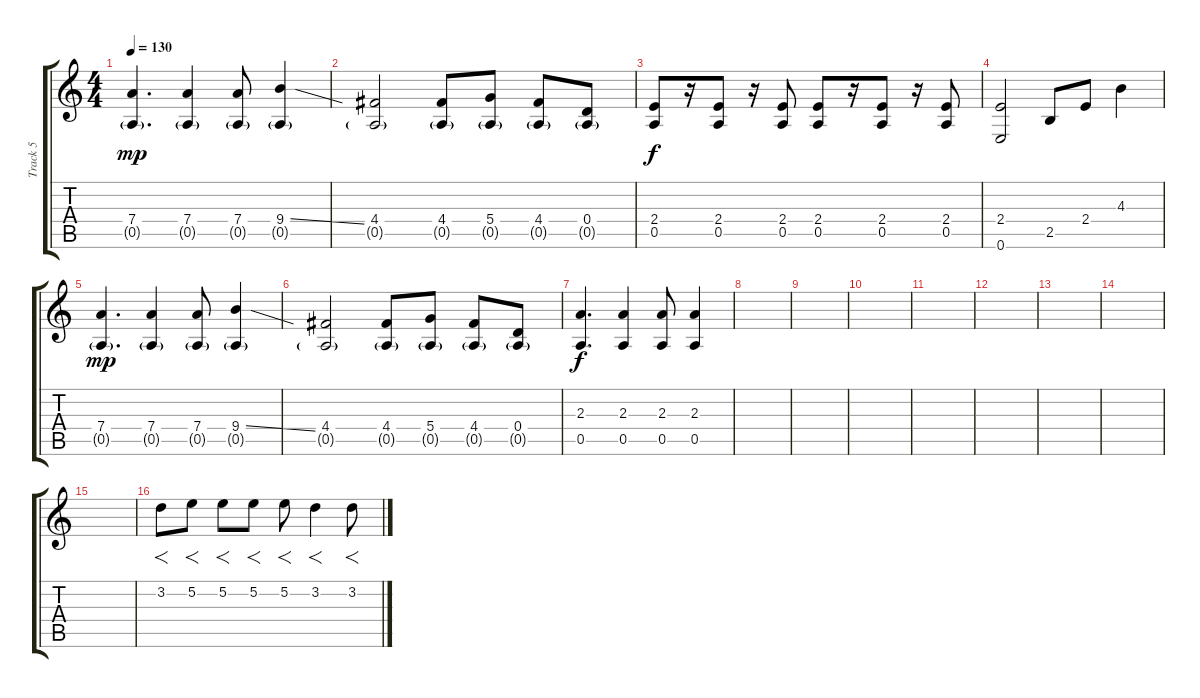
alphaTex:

\track ("Track 5" "Track 5") {instrument overdrivenguitar}
\staff {score tabs}
\tuning (E4 B3 G3 D3 A2 E2) {hide}
\ts (4 4)
\tempo 130
\clef g2
\ks c
(7.4 0.5{g}).4{d dy mp} (7.4 0.5{g}).4 (7.4 0.5{g}).8 (9.4{ss} 0.5{g}).4 |
(4.4 0.5{g}).2 (4.4 0.5{g}).8 (5.4 0.5{g}).8 (4.4 0.5{g}).8 (0.4 0.5{g}).8 |
(2.4 0.5).8{dy f} r.16 (2.4 0.5).8 r.16 (2.4 0.5).8 (2.4 0.5).8 r.16 (2.4 0.5).8 r.16 (2.4 0.5).8 |
(2.4 0.6).2{volume 9} 2.5.8 2.4.8 4.3.4 |
(7.4 0.5{g}).4{d dy mp} (7.4 0.5{g}).4 (7.4 0.5{g}).8 (9.4{ss} 0.5{g}).4 |
(4.4 0.5{g}).2 (4.4 0.5{g}).8 (5.4 0.5{g}).8 (4.4 0.5{g}).8 (0.4 0.5{g}).8 |
(2.3 0.5).4{d dy f} (2.3 0.5).4 (2.3 0.5).8 (2.3 0.5).4 |
|
|
|
|
|
|
|
|
3.2.8{f} 5.2.8{f} 5.2.8{f} 5.2.8{f} 5.2.8{f} 3.2.4{f} 3.2.8{f}
